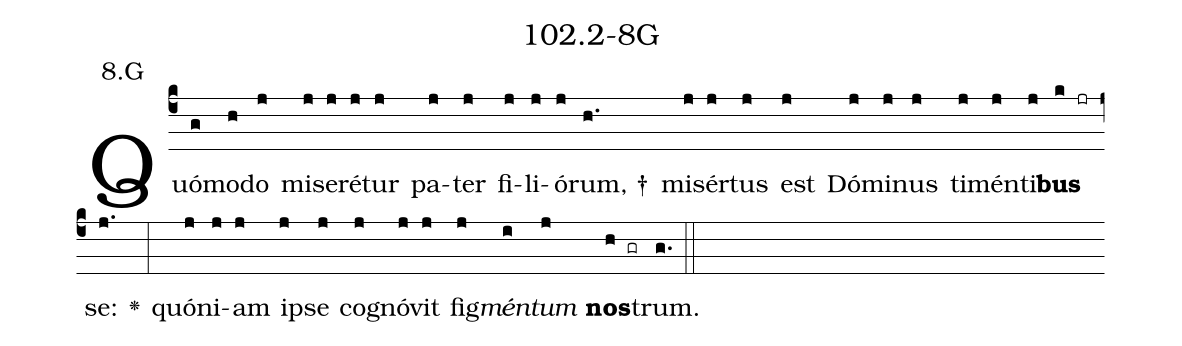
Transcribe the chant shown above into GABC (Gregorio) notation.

name: 102.2-8G;
annotation: 8.G;
%%
(c4)Quó(g)mo(h)do(j) mi(j)se(j)ré(j)tur(j) pa(j)ter(j) fi(j)li(j)ó(j)rum, †(h.) mi(j)sér(j)tus(j) est(j) Dó(j)mi(j)nus(j) ti(j)mén(j)ti(j)<b>bus</b>(k jr) se:(j.) <v>\greheightstar</v>(:) quón(j)i(j)am(j) ip(j)se(j) co(j)gnó(j)vit(j) fig(j)<i>mén</i>(i)<i>tum</i>(j) <b>nos</b>(h gr)trum.(g.) (::)


%E(j) u(j) o(i) u(j) a(h) e.(g.) (::)
